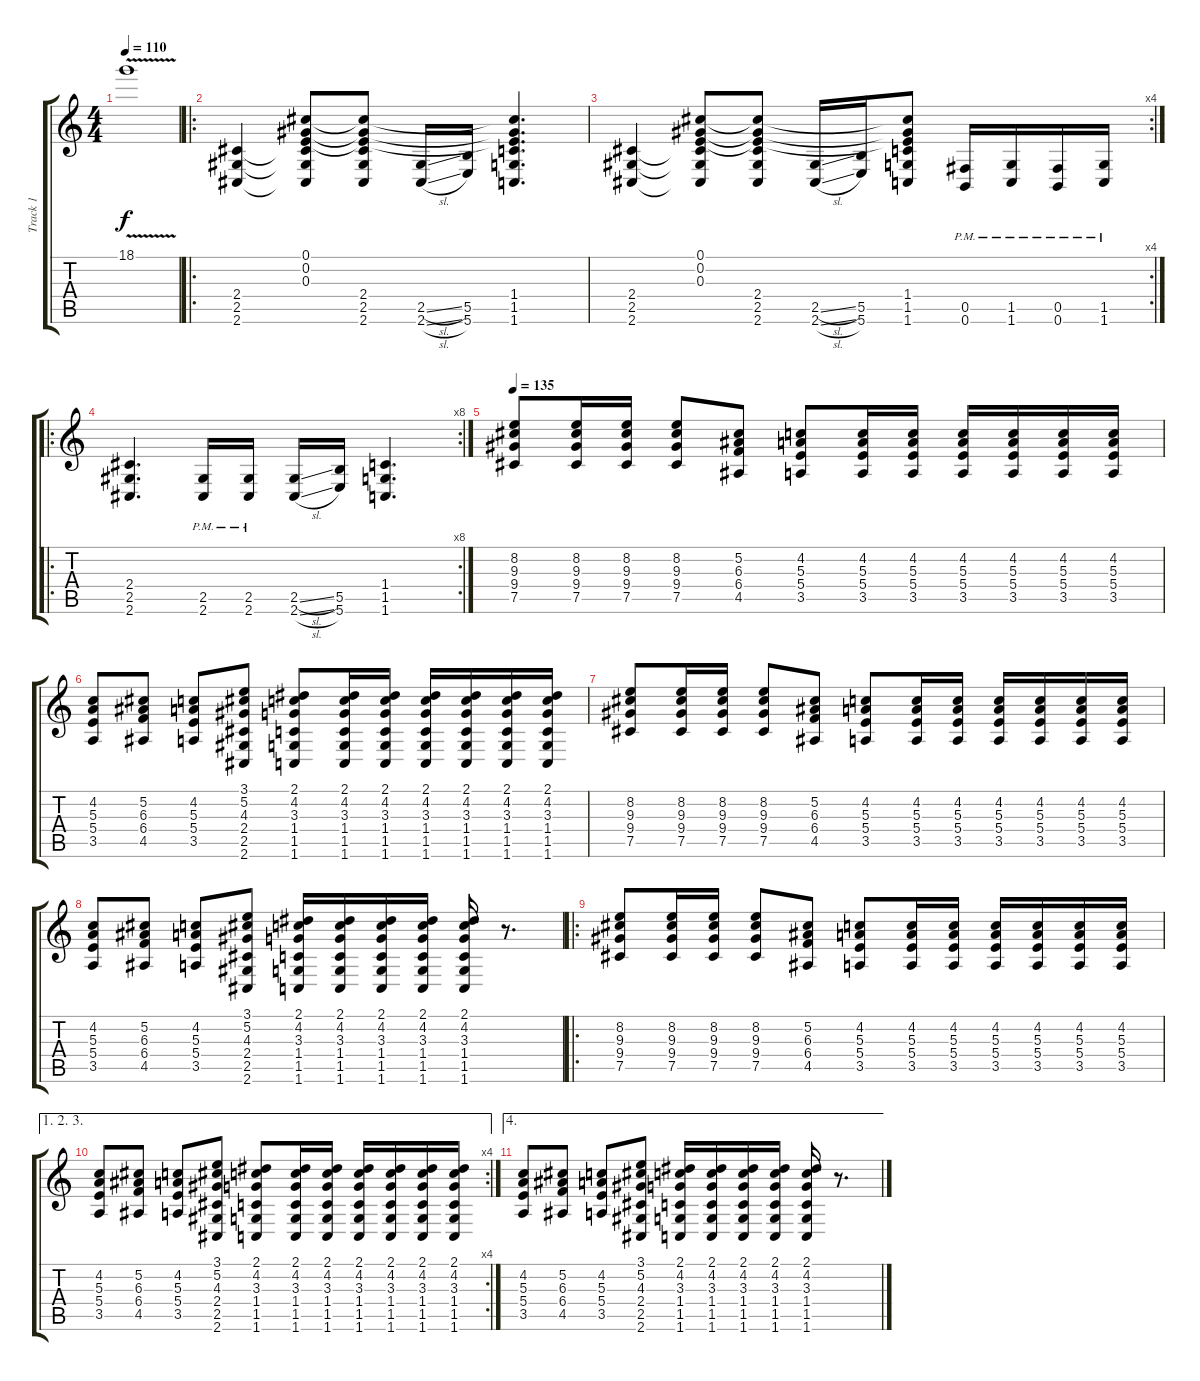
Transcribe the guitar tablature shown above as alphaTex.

\track ("Track 1" "Track 1") {instrument overdrivenguitar}
\staff {score tabs}
\tuning (Db4 Ab3 E3 B2 Gb2 B1) {hide}
\ts (4 4)
\tempo 110
\clef g2
\ks c
18.1{v}.1{dy f} |
\ro
(2.4 2.5 2.6).4 (0.1 0.2 0.3 2.4{t} 2.5{t} 2.6{t}).8 (0.1{t} 0.2{t} 0.3{t} 2.4 2.5 2.6).8 (2.5{sl} 2.6{sl}).16 (5.5 5.6).16 (0.1{t} 0.2{t} 0.3{t} 1.4 1.5 1.6).4{d} |
\rc 4
(2.4 2.5 2.6).4 (0.1 0.2 0.3 2.4{t} 2.5{t} 2.6{t}).8 (0.1{t} 0.2{t} 0.3{t} 2.4 2.5 2.6).8 (2.5{sl} 2.6{sl}).16 (5.5 5.6).16 (0.1{t} 0.2{t} 0.3{t} 1.4 1.5 1.6).8 (0.5{pm} 0.6{pm}).16 (1.5{pm} 1.6{pm}).16 (0.5{pm} 0.6{pm}).16 (1.5{pm} 1.6{pm}).16 |
\ro
\rc 8
(2.4 2.5 2.6).4{d} (2.5{pm} 2.6{pm}).16 (2.5{pm} 2.6{pm}).16 (2.5{sl} 2.6{sl}).16 (5.5 5.6).16 (1.4 1.5 1.6).4{d} |
\tempo 135
(8.2 9.3 9.4 7.5).8 (8.2 9.3 9.4 7.5).16 (8.2 9.3 9.4 7.5).16 (8.2 9.3 9.4 7.5).8 (5.2 6.3 6.4 4.5).8 (4.2 5.3 5.4 3.5).8 (4.2 5.3 5.4 3.5).16 (4.2 5.3 5.4 3.5).16 (4.2 5.3 5.4 3.5).16 (4.2 5.3 5.4 3.5).16 (4.2 5.3 5.4 3.5).16 (4.2 5.3 5.4 3.5).16 |
(4.2 5.3 5.4 3.5).8 (5.2 6.3 6.4 4.5).8 (4.2 5.3 5.4 3.5).8 (3.1 5.2 4.3 2.4 2.5 2.6).8 (2.1 4.2 3.3 1.4 1.5 1.6).8 (2.1 4.2 3.3 1.4 1.5 1.6).16 (2.1 4.2 3.3 1.4 1.5 1.6).16 (2.1 4.2 3.3 1.4 1.5 1.6).16 (2.1 4.2 3.3 1.4 1.5 1.6).16 (2.1 4.2 3.3 1.4 1.5 1.6).16 (2.1 4.2 3.3 1.4 1.5 1.6).16 |
(8.2 9.3 9.4 7.5).8 (8.2 9.3 9.4 7.5).16 (8.2 9.3 9.4 7.5).16 (8.2 9.3 9.4 7.5).8 (5.2 6.3 6.4 4.5).8 (4.2 5.3 5.4 3.5).8 (4.2 5.3 5.4 3.5).16 (4.2 5.3 5.4 3.5).16 (4.2 5.3 5.4 3.5).16 (4.2 5.3 5.4 3.5).16 (4.2 5.3 5.4 3.5).16 (4.2 5.3 5.4 3.5).16 |
(4.2 5.3 5.4 3.5).8 (5.2 6.3 6.4 4.5).8 (4.2 5.3 5.4 3.5).8 (3.1 5.2 4.3 2.4 2.5 2.6).8 (2.1 4.2 3.3 1.4 1.5 1.6).16 (2.1 4.2 3.3 1.4 1.5 1.6).16 (2.1 4.2 3.3 1.4 1.5 1.6).16 (2.1 4.2 3.3 1.4 1.5 1.6).16 (2.1 4.2 3.3 1.4 1.5 1.6).16 r.8{d} |
\ro
(8.2 9.3 9.4 7.5).8 (8.2 9.3 9.4 7.5).16 (8.2 9.3 9.4 7.5).16 (8.2 9.3 9.4 7.5).8 (5.2 6.3 6.4 4.5).8 (4.2 5.3 5.4 3.5).8 (4.2 5.3 5.4 3.5).16 (4.2 5.3 5.4 3.5).16 (4.2 5.3 5.4 3.5).16 (4.2 5.3 5.4 3.5).16 (4.2 5.3 5.4 3.5).16 (4.2 5.3 5.4 3.5).16 |
\ae (1 2 3)
\rc 4
(4.2 5.3 5.4 3.5).8 (5.2 6.3 6.4 4.5).8 (4.2 5.3 5.4 3.5).8 (3.1 5.2 4.3 2.4 2.5 2.6).8 (2.1 4.2 3.3 1.4 1.5 1.6).8 (2.1 4.2 3.3 1.4 1.5 1.6).16 (2.1 4.2 3.3 1.4 1.5 1.6).16 (2.1 4.2 3.3 1.4 1.5 1.6).16 (2.1 4.2 3.3 1.4 1.5 1.6).16 (2.1 4.2 3.3 1.4 1.5 1.6).16 (2.1 4.2 3.3 1.4 1.5 1.6).16 |
\ae 4
(4.2 5.3 5.4 3.5).8 (5.2 6.3 6.4 4.5).8 (4.2 5.3 5.4 3.5).8 (3.1 5.2 4.3 2.4 2.5 2.6).8 (2.1 4.2 3.3 1.4 1.5 1.6).16 (2.1 4.2 3.3 1.4 1.5 1.6).16 (2.1 4.2 3.3 1.4 1.5 1.6).16 (2.1 4.2 3.3 1.4 1.5 1.6).16 (2.1 4.2 3.3 1.4 1.5 1.6).16 r.8{d}
